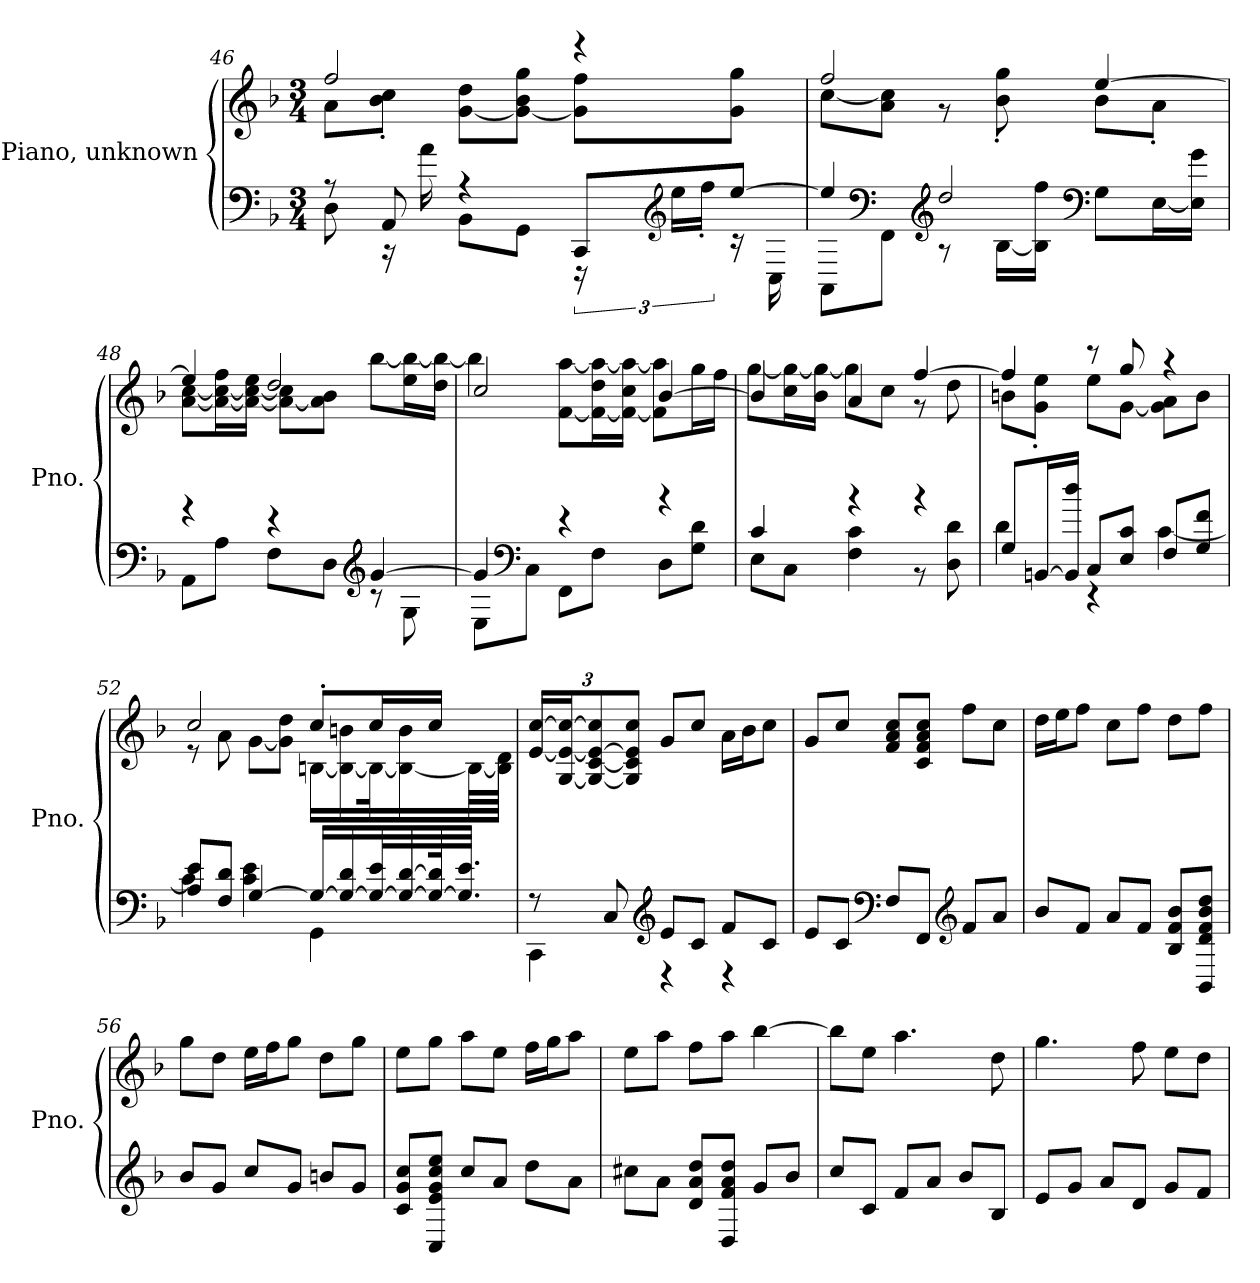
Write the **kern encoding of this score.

**kern	**kern
*part1	*part1
*staff2	*staff1
*I"Piano, unknown	*
*I'Pno.	*
*clefF4	*clefG2
*k[b-]	*k[b-]
*M3/4	*M3/4
=46	=46
*^	*^
8r	8D\	2ff/	8a\L
8AA/	16r	.	8b-\' 8cc\'J
.	16a\	.	.
4r	8BB-\L	.	[8g\ 8dd\L
.	8GG\J	.	8g\_ 8b-\ 8gg\J
8CC/L	24r	4r	8g\] 8ff\L
*clefG2	*	*	*
.	24ee\LL	.	.
.	24ff'\JJ	.	.
[8ee/J	16r	.	8g\ 8gg\J
.	16C\	.	.
!!LO:LB:g=z	!!
=47	=47	=47	=47
4ee/]	8AA\L	2ff/	[8cc\L
*clefF4	*	*	*
.	8FF\J	.	8a\ 8cc\]J
*clefG2	*	*	*
2dd/	8r	.	8r
.	[16B-\LL	.	8b-\' 8gg\'
.	16B-\] 16ff\JJ	.	.
*clefF4	*	*	*
.	8G\L	[4ee/	8b-\L
.	[16E\L	.	8a'\J
.	16E\] 16g\JJ	.	.
=48	=48	=48	=48
4r	8AA\L	4ee/]	[8a\ [8cc\L
.	8A\J	.	16a\_ 16cc\_ 16ff\L
.	.	.	16a\_ 16cc\_ 16ee\JJ
4r	8F\L	2dd/	8a\_ 8cc\]L
.	8D\J	.	8a\] 8b-\J
*clefG2	*	*	*
[4g/	8r	.	[8bb-\L
.	8G\	.	16ee\ 16bb-\_L
.	.	.	16dd\ 16bb-\_JJ
=49	=49	=49	=49
4g/]	8E\L	2cc/	4bb-\]
*clefF4	*	*	*
.	8C\J	.	.
4r	8FF\L	.	[8f\ [8aa\L
.	8F\J	.	16f\_ 16dd\ 16aa\_L
.	.	.	16f\_ 16cc\ 16aa\_JJ
4r	8D\L	[4b-/	8f\] 8aa\]L
.	8G\ 8d\J	.	16gg\L
.	.	.	16ff\JJ
!!LO:LB:g=z	!!
=50	=50	=50	=50
4c/	8E\L	4b-/]	[8gg\L
.	8C\J	.	16cc\ 16gg\_L
.	.	.	16b-\ 16gg\_JJ
4r	4F\ 4c\	4a/	8gg\L]
.	.	.	8cc\J
4r	8r	[4ff/	8r
.	8D\ 8d\	.	8dd\
=51	=51	=51	=51
8G/L	4d\	4ff/]	8bn\L
[16BBn/L	.	.	8g\' 8ee\'J
16BB/] 16dd/JJ	.	.	.
8C/L	4r	8r	8ee\L
8E/ 8c/J	.	8gg/	[8g\J
8F/L	[4c\	4r	8g\] 8a\L
8G/ 8f/J	.	.	8b\J
=52	=52	=52	=52
8A/ 8e/L	4c\]	2cc/	8r
8F/ 8d/J	.	.	8a\
[4G/	4c\ 4e\	.	[8g\L
.	.	.	8g\] 8dd\J
16G/LL_	4GG\	8cc'/L	[16Bn\LL
16G/_ 16d/	.	.	16B\_ 16bn\
32G/_ 32e/L	.	16cc/L	32B\K_
32G/_ [32d/	.	.	16B\_ 16b\
64G/_ 64d/]K	.	16cc/JJ	.
32.G/] 32.e/JJJ	.	.	.
.	.	.	64B\LL_
.	.	.	64B\] 64d\JJJJ
*	*	*v	*v
!!LO:LB:g=z
=53	=53	=53
*	*	*Xbrackettup
8r	4CC\	[24e/ [24cc/LL
.	.	[24G/ 24e/_ 24cc/_J
.	.	12G/_ [12c/ 12e/_ 12cc/]
8C/	.	.
.	.	12G/] 12c/] 12e/] 12cc/J
*clefG2	*	*
8e/L	4r	8g/L
8c/J	.	8cc/J
8f/L	4r	16a\LL
.	.	16b-\J
8c/J	.	8cc\J
*v	*v	*
=54	=54
8e/L	8g/L
8c/J	8cc/J
*clefF4	*
8F/L	8f/ 8a/ 8cc/L
8FF/J	8c/ 8f/ 8a/ 8cc/J
*clefG2	*
8f/L	8ff\L
8a/J	8cc\J
=55	=55
8b-/L	16dd\LL
.	16ee\J
8f/J	8ff\J
8a/L	8cc\L
8f/J	8ff\J
8B-/ 8f/ 8b-/L	8dd\L
8BB-/ 8d/ 8f/ 8b-/ 8dd/J	8ff\J
=56	=56
8b-/L	8gg\L
8g/J	8dd\J
8cc/L	16ee\LL
.	16ff\J
8g/J	8gg\J
8bn/L	8dd\L
8g/J	8gg\J
!!LO:PB:g=z
=57	=57
8c/ 8g/ 8cc/L	8ee\L
8C/ 8e/ 8g/ 8cc/ 8ee/J	8gg\J
8cc/L	8aa\L
8a/J	8ee\J
8dd\L	16ff\LL
.	16gg\J
8a\J	8aa\J
=58	=58
8cc#X\L	8ee\L
8a\J	8aa\J
8d/ 8a/ 8dd/L	8ff\L
8D/ 8f/ 8a/ 8dd/J	8aa\J
8g/L	[4bb-\
8b-/J	.
=59	=59
8cc/L	8bb-\L]
8c/J	8ee\J
8f/L	4.aa\
8a/J	.
8b-/L	.
8B-/J	8dd\
=60	=60
8e/L	4.gg\
8g/J	.
8a/L	.
8d/J	8ff\
8g/L	8ee\L
8f/J	8dd\J
=	=
*-	*-
